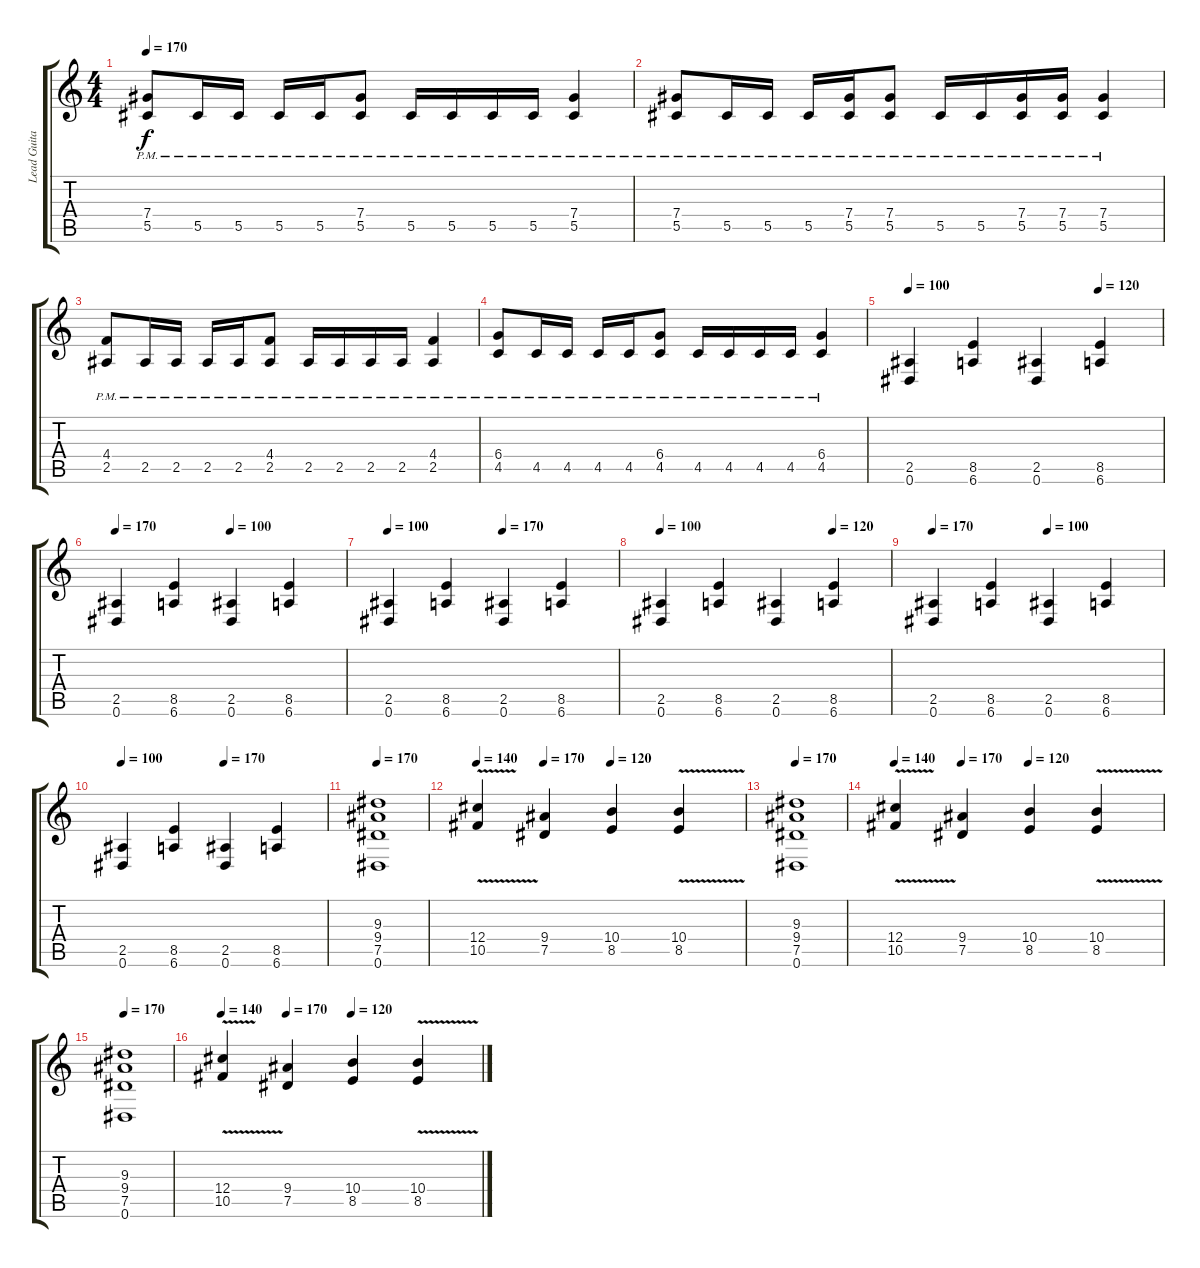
\track ("Lead Guitar" "Lead Guita") {instrument acousticguitarsteel}
\staff {score tabs}
\tuning (Eb4 Bb3 Gb3 Db3 Ab2 Eb2) {hide}
\ts (4 4)
\tempo 170
\clef g2
\ks c
(7.4{pm} 5.5{pm}).8{dy f} 5.5{pm}.16 5.5{pm}.16 5.5{pm}.16 5.5{pm}.16 (7.4{pm} 5.5{pm}).8 5.5{pm}.16 5.5{pm}.16 5.5{pm}.16 5.5{pm}.16 (7.4{pm} 5.5{pm}).4 |
(7.4{pm} 5.5{pm}).8 5.5{pm}.16 5.5{pm}.16 5.5{pm}.16 (7.4{pm} 5.5{pm}).16 (7.4{pm} 5.5{pm}).8 5.5{pm}.16 5.5{pm}.16 (7.4{pm} 5.5{pm}).16 (7.4{pm} 5.5{pm}).16 (7.4{pm} 5.5{pm}).4 |
(4.4{pm} 2.5{pm}).8{volume 16 instrument distortionguitar} 2.5{pm}.16 2.5{pm}.16 2.5{pm}.16 2.5{pm}.16 (4.4{pm} 2.5{pm}).8 2.5{pm}.16 2.5{pm}.16 2.5{pm}.16 2.5{pm}.16 (4.4{pm} 2.5{pm}).4 |
(6.4{pm} 4.5{pm}).8 4.5{pm}.16 4.5{pm}.16 4.5{pm}.16 4.5{pm}.16 (6.4{pm} 4.5{pm}).8 4.5{pm}.16 4.5{pm}.16 4.5{pm}.16 4.5{pm}.16 (6.4{pm} 4.5{pm}).4 |
\tempo 100
\tempo (120 0.75)
(2.5 0.6).4{volume 16 instrument distortionguitar} (8.5 6.6).4{volume 16} (2.5 0.6).4{volume 16 instrument distortionguitar} (8.5 6.6).4{volume 16} |
\tempo 170
\tempo (100 0.5)
(2.5 0.6).4{volume 16 instrument distortionguitar} (8.5 6.6).4 (2.5 0.6).4{volume 16 instrument distortionguitar} (8.5 6.6).4{volume 16} |
\tempo 100
\tempo (170 0.5)
(2.5 0.6).4{volume 16 instrument distortionguitar} (8.5 6.6).4{volume 16} (2.5 0.6).4{volume 16 instrument distortionguitar} (8.5 6.6).4 |
\tempo 100
\tempo (120 0.75)
(2.5 0.6).4{volume 16 instrument distortionguitar} (8.5 6.6).4{volume 16} (2.5 0.6).4{volume 16 instrument distortionguitar} (8.5 6.6).4{volume 16} |
\tempo 170
\tempo (100 0.5)
(2.5 0.6).4{volume 16 instrument distortionguitar} (8.5 6.6).4 (2.5 0.6).4{volume 16 instrument distortionguitar} (8.5 6.6).4{volume 16} |
\tempo 100
\tempo (170 0.5)
(2.5 0.6).4{volume 16 instrument distortionguitar} (8.5 6.6).4{volume 16} (2.5 0.6).4{volume 16 instrument distortionguitar} (8.5 6.6).4 |
\tempo 170
(9.3 9.4 7.5 0.6).1{volume 16 instrument distortionguitar} |
\tempo 140
\tempo (170 0.25)
\tempo (120 0.5)
(12.4 10.5{v}).4{volume 16 instrument overdrivenguitar} (9.4 7.5).4 (10.4 8.5).4 (10.4 8.5{v}).4 |
\tempo 170
(9.3 9.4 7.5 0.6).1{volume 16 instrument distortionguitar} |
\tempo 140
\tempo (170 0.25)
\tempo (120 0.5)
(12.4 10.5{v}).4{volume 16 instrument overdrivenguitar} (9.4 7.5).4 (10.4 8.5).4 (10.4 8.5{v}).4 |
\tempo 170
(9.3 9.4 7.5 0.6).1{volume 16 instrument overdrivenguitar} |
\tempo 140
\tempo (170 0.25)
\tempo (120 0.5)
(12.4 10.5{v}).4{volume 16 instrument overdrivenguitar} (9.4 7.5).4 (10.4 8.5).4 (10.4 8.5{v}).4
